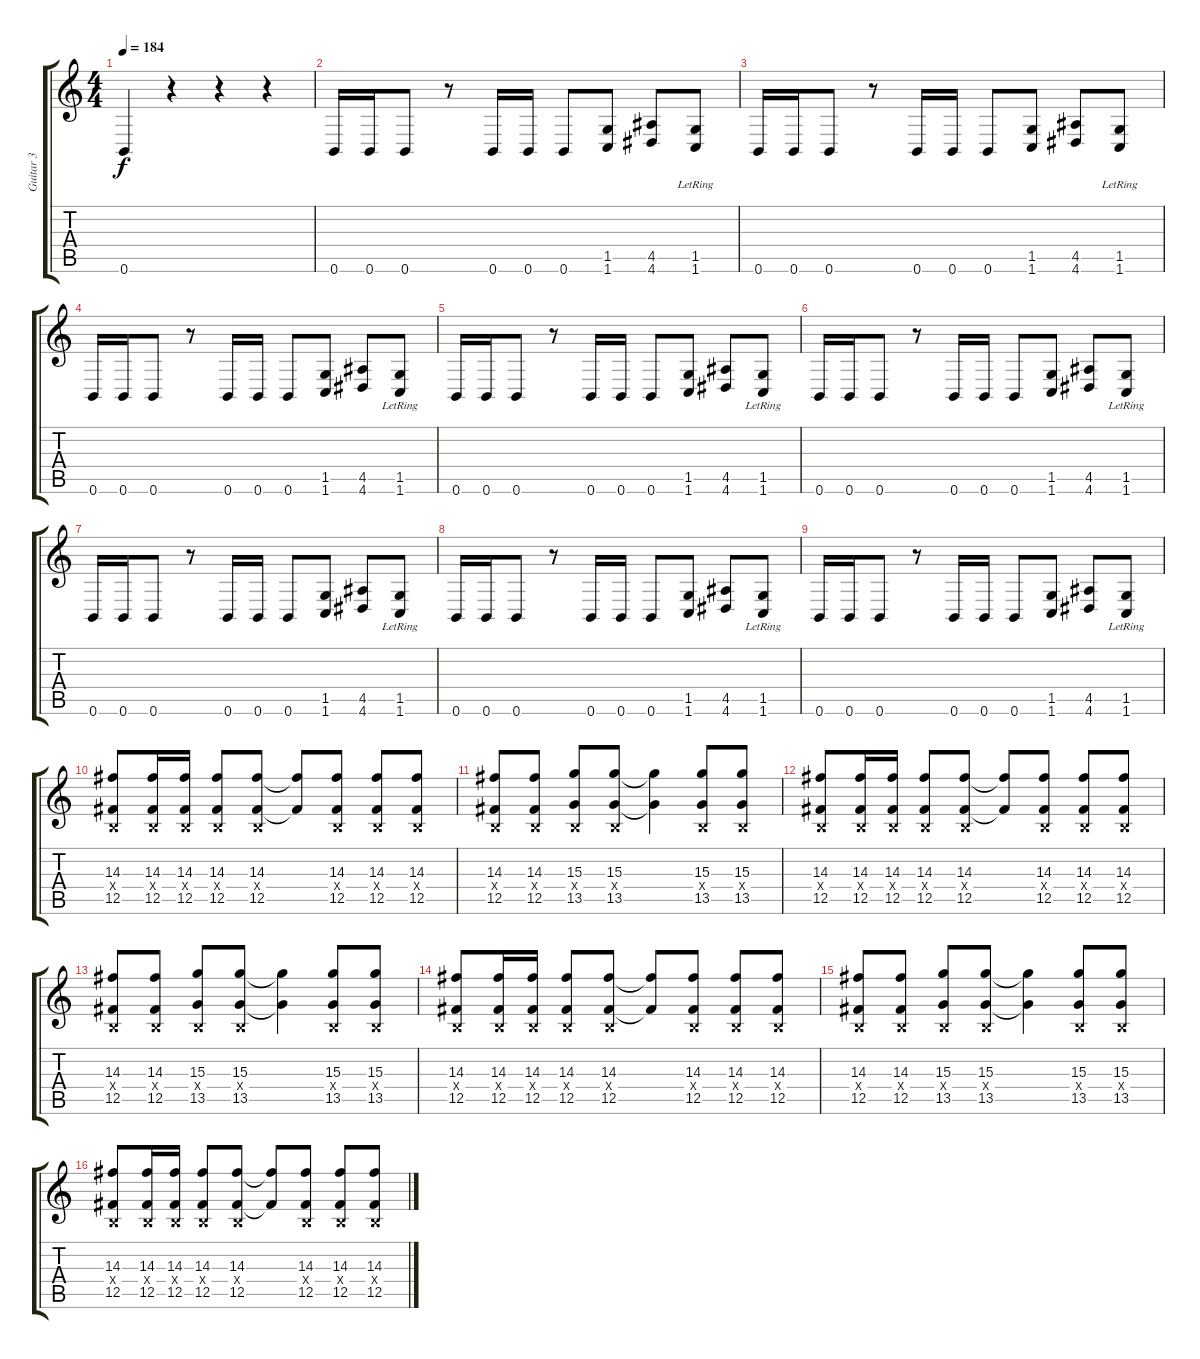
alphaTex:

\track ("Guitar 3" "Guitar 3") {instrument overdrivenguitar}
\staff {score tabs}
\tuning (Db4 Ab3 E3 B2 Gb2 B1) {hide}
\ts (4 4)
\tempo 184
\clef g2
\ks c
0.6.4{dy f} r.4 r.4 r.4 |
0.6.16{volume 11} 0.6.16 0.6.8 r.8 0.6.16 0.6.16 0.6.8 (1.5 1.6).8 (4.5 4.6).8 (1.5{lr} 1.6).8 |
0.6.16 0.6.16 0.6.8 r.8 0.6.16 0.6.16 0.6.8 (1.5 1.6).8 (4.5 4.6).8 (1.5{lr} 1.6).8 |
0.6.16 0.6.16 0.6.8 r.8 0.6.16 0.6.16 0.6.8 (1.5 1.6).8 (4.5 4.6).8 (1.5{lr} 1.6).8 |
0.6.16 0.6.16 0.6.8 r.8 0.6.16 0.6.16 0.6.8 (1.5 1.6).8 (4.5 4.6).8 (1.5{lr} 1.6).8 |
0.6.16 0.6.16 0.6.8 r.8 0.6.16 0.6.16 0.6.8 (1.5 1.6).8 (4.5 4.6).8 (1.5{lr} 1.6).8 |
0.6.16 0.6.16 0.6.8 r.8 0.6.16 0.6.16 0.6.8 (1.5 1.6).8 (4.5 4.6).8 (1.5{lr} 1.6).8 |
0.6.16 0.6.16 0.6.8 r.8 0.6.16 0.6.16 0.6.8 (1.5 1.6).8 (4.5 4.6).8 (1.5{lr} 1.6).8 |
0.6.16 0.6.16 0.6.8 r.8 0.6.16 0.6.16 0.6.8 (1.5 1.6).8 (4.5 4.6).8 (1.5{lr} 1.6).8 |
(14.3 0.4{x} 12.5).8{volume 11} (14.3 0.4{x} 12.5).16 (14.3 0.4{x} 12.5).16 (14.3 0.4{x} 12.5).8 (14.3 0.4{x} 12.5).8 (14.3{t} 12.5{t}).8 (14.3 0.4{x} 12.5).8 (14.3 0.4{x} 12.5).8 (14.3 0.4{x} 12.5).8 |
(14.3 0.4{x} 12.5).8 (14.3 0.4{x} 12.5).8 (15.3 0.4{x} 13.5).8 (15.3 0.4{x} 13.5).8 (15.3{t} 13.5{t}).4 (15.3 0.4{x} 13.5).8 (15.3 0.4{x} 13.5).8 |
(14.3 0.4{x} 12.5).8 (14.3 0.4{x} 12.5).16 (14.3 0.4{x} 12.5).16 (14.3 0.4{x} 12.5).8 (14.3 0.4{x} 12.5).8 (14.3{t} 12.5{t}).8 (14.3 0.4{x} 12.5).8 (14.3 0.4{x} 12.5).8 (14.3 0.4{x} 12.5).8 |
(14.3 0.4{x} 12.5).8 (14.3 0.4{x} 12.5).8 (15.3 0.4{x} 13.5).8 (15.3 0.4{x} 13.5).8 (15.3{t} 13.5{t}).4 (15.3 0.4{x} 13.5).8 (15.3 0.4{x} 13.5).8 |
(14.3 0.4{x} 12.5).8 (14.3 0.4{x} 12.5).16 (14.3 0.4{x} 12.5).16 (14.3 0.4{x} 12.5).8 (14.3 0.4{x} 12.5).8 (14.3{t} 12.5{t}).8 (14.3 0.4{x} 12.5).8 (14.3 0.4{x} 12.5).8 (14.3 0.4{x} 12.5).8 |
(14.3 0.4{x} 12.5).8 (14.3 0.4{x} 12.5).8 (15.3 0.4{x} 13.5).8 (15.3 0.4{x} 13.5).8 (15.3{t} 13.5{t}).4 (15.3 0.4{x} 13.5).8 (15.3 0.4{x} 13.5).8 |
(14.3 0.4{x} 12.5).8 (14.3 0.4{x} 12.5).16 (14.3 0.4{x} 12.5).16 (14.3 0.4{x} 12.5).8 (14.3 0.4{x} 12.5).8 (14.3{t} 12.5{t}).8 (14.3 0.4{x} 12.5).8 (14.3 0.4{x} 12.5).8 (14.3 0.4{x} 12.5).8
